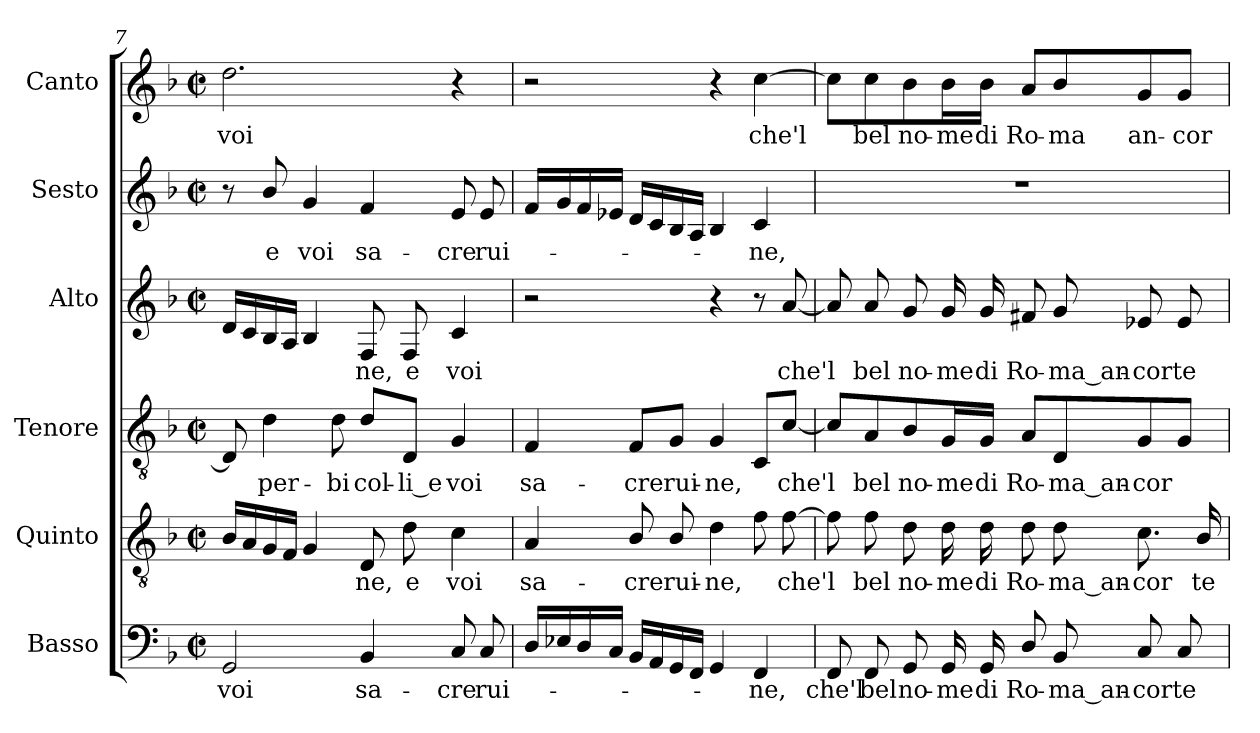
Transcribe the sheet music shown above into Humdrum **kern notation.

**kern	**text	**kern	**text	**kern	**text	**kern	**text	**kern	**text	**kern	**text
*part6	*part6	*part5	*part5	*part4	*part4	*part3	*part3	*part2	*part2	*part1	*part1
*staff6	*staff6	*staff5	*staff5	*staff4	*staff4	*staff3	*staff3	*staff2	*staff2	*staff1	*staff1
*I"Basso	*	*I"Quinto	*	*I"Tenore	*	*I"Alto	*	*I"Sesto	*	*I"Canto	*
*I'B.	*	*I'T.	*	*I'T.	*	*I'A.	*	*I'S.	*	*	*
*clefF4	*	*clefGv2	*	*clefGv2	*	*clefG2	*	*clefG2	*	*clefG2	*
*	*	*ITrd7c12	*	*ITrd7c12	*	*	*	*	*	*	*
*k[b-]	*	*k[b-]	*	*k[b-]	*	*k[b-]	*	*k[b-]	*	*k[b-]	*
*F:	*	*F:	*	*F:	*	*F:	*	*F:	*	*F:	*
*M2/2	*	*M2/2	*	*M2/2	*	*M2/2	*	*M2/2	*	*M2/2	*
*met(c|)	*	*met(c|)	*	*met(c|)	*	*met(c|)	*	*met(c|)	*	*met(c|)	*
=7	=7	=7	=7	=7	=7	=7	=7	=7	=7	=7	=7
!	!LO:LY:b:color=#000000	!	!	!	!	!	!	!	!	!	!
!	!	!	!	!	!	!	!	!	!	!	!LO:LY:b:color=#000000
2GGi/	voi	16BB-i/LL	.	8DDi/]	.	16di/LL	.	8r	.	2.ddi\	voi
.	.	16AAi/	.	.	.	16ci/	.	.	.	.	.
!	!	!	!	!	!LO:LY:b:color=#000000	!	!	!	!	!	!
!	!	!	!	!	!	!	!	!	!LO:LY:b:color=#000000	!	!
.	.	16GGi/	.	4Di\	-per-	16B-i/	.	8b-i/	e	.	.
.	.	16FFi/JJ	.	.	.	16Ai/JJ	.	.	.	.	.
!	!	!	!	!	!	!	!	!	!LO:LY:b:color=#000000	!	!
.	.	4GGi/	.	.	.	4B-i/	.	4gi/	voi	.	.
!	!	!	!	!	!LO:LY:b:color=#000000	!	!	!	!	!	!
.	.	.	.	8Di\	-bi	.	.	.	.	.	.
!	!LO:LY:b:color=#000000	!	!	!	!	!	!	!	!	!	!
!	!	!	!LO:LY:b:color=#000000	!	!	!	!	!	!	!	!
!	!	!	!	!	!LO:LY:b:color=#000000	!	!	!	!	!	!
!	!	!	!	!	!	!	!LO:LY:b:color=#000000	!	!	!	!
!	!	!	!	!	!	!	!	!	!LO:LY:b:color=#000000	!	!
4BB-i/	sa-	8DDi/	-ne,	8Di/L	col-	8Fi/	-ne,	4fi/	sa-	.	.
!	!	!	!LO:LY:b:color=#000000	!	!	!	!	!	!	!	!
!	!	!	!	!	!LO:LY:b:color=#000000	!	!	!	!	!	!
!	!	!	!	!	!	!	!LO:LY:b:color=#000000	!	!	!	!
.	.	8Di\	e	8DDi/J	-li_e	8Fi/	e	.	.	.	.
!	!LO:LY:b:color=#000000	!	!	!	!	!	!	!	!	!	!
!	!	!	!LO:LY:b:color=#000000	!	!	!	!	!	!	!	!
!	!	!	!	!	!LO:LY:b:color=#000000	!	!	!	!	!	!
!	!	!	!	!	!	!	!LO:LY:b:color=#000000	!	!	!	!
!	!	!	!	!	!	!	!	!	!LO:LY:b:color=#000000	!	!
8Ci/	-cre	4Ci\	voi	4GGi/	voi	4ci/	voi	8ei/	-cre	4r	.
!	!LO:LY:b:color=#000000	!	!	!	!	!	!	!	!	!	!
!	!	!	!	!	!	!	!	!	!LO:LY:b:color=#000000	!	!
8Ci/	rui-	.	.	.	.	.	.	8ei/	rui-	.	.
=8	=8	=8	=8	=8	=8	=8	=8	=8	=8	=8	=8
!	!	!	!LO:LY:b:color=#000000	!	!	!	!	!	!	!	!
!	!	!	!	!	!LO:LY:b:color=#000000	!	!	!	!	!	!
16Di/LL	.	4AAi/	sa-	4FFi/	sa-	2r	.	16fi/LL	.	2r	.
16E-Xi/	.	.	.	.	.	.	.	16gi/	.	.	.
16Di/	.	.	.	.	.	.	.	16fi/	.	.	.
16Ci/JJ	.	.	.	.	.	.	.	16e-Xi/JJ	.	.	.
!	!	!	!LO:LY:b:color=#000000	!	!	!	!	!	!	!	!
!	!	!	!	!	!LO:LY:b:color=#000000	!	!	!	!	!	!
16BB-i/LL	.	8BB-i/	-cre	8FFi/L	-cre	.	.	16di/LL	.	.	.
16AAi/	.	.	.	.	.	.	.	16ci/	.	.	.
!	!	!	!LO:LY:b:color=#000000	!	!	!	!	!	!	!	!
!	!	!	!	!	!LO:LY:b:color=#000000	!	!	!	!	!	!
16GGi/	.	8BB-i/	rui-	8GGi/J	rui-	.	.	16B-i/	.	.	.
16FFi/JJ	.	.	.	.	.	.	.	16Ai/JJ	.	.	.
!	!	!	!LO:LY:b:color=#000000	!	!	!	!	!	!	!	!
!	!	!	!	!	!LO:LY:b:color=#000000	!	!	!	!	!	!
4GGi/	.	4Di\	-ne,	4GGi/	-ne,	4r	.	4B-i/	.	4r	.
!	!LO:LY:b:color=#000000	!	!	!	!	!	!	!	!	!	!
!	!	!	!	!	!	!	!	!	!LO:LY:b:color=#000000	!	!
!	!	!	!	!	!	!	!	!	!	!	!LO:LY:b:color=#000000
4FFi/	-ne,	8Fi\	.	8CCi/L	.	8r	.	4ci/	-ne,	[4cci\	che'l
!	!	!	!LO:LY:b:color=#000000	!	!	!	!	!	!	!	!
!	!	!	!	!	!LO:LY:b:color=#000000	!	!	!	!	!	!
!	!	!	!	!	!	!	!LO:LY:b:color=#000000	!	!	!	!
.	.	[8Fi\	che'l	[8Ci/J	che'l	[8ai/	che'l	.	.	.	.
!!LO:PB:g=z
=9	=9	=9	=9	=9	=9	=9	=9	=9	=9	=9	=9
!	!LO:LY:b:color=#000000	!	!	!	!	!	!	!	!	!	!
8FFi/	che'l	8Fi\]	.	8Ci/L]	.	8ai/]	.	1r	.	8cci\L]	.
!	!LO:LY:b:color=#000000	!	!	!	!	!	!	!	!	!	!
!	!	!	!LO:LY:b:color=#000000	!	!	!	!	!	!	!	!
!	!	!	!	!	!LO:LY:b:color=#000000	!	!	!	!	!	!
!	!	!	!	!	!	!	!LO:LY:b:color=#000000	!	!	!	!
!	!	!	!	!	!	!	!	!	!	!	!LO:LY:b:color=#000000
8FFi/	bel	8Fi\	bel	8AAi/	bel	8ai/	bel	.	.	8cci\	bel
!	!LO:LY:b:color=#000000	!	!	!	!	!	!	!	!	!	!
!	!	!	!LO:LY:b:color=#000000	!	!	!	!	!	!	!	!
!	!	!	!	!	!LO:LY:b:color=#000000	!	!	!	!	!	!
!	!	!	!	!	!	!	!LO:LY:b:color=#000000	!	!	!	!
!	!	!	!	!	!	!	!	!	!	!	!LO:LY:b:color=#000000
8GGi/	no-	8Di\	no-	8BB-i/	no-	8gi/	no-	.	.	8b-i\	no-
!	!LO:LY:b:color=#000000	!	!	!	!	!	!	!	!	!	!
!	!	!	!LO:LY:b:color=#000000	!	!	!	!	!	!	!	!
!	!	!	!	!	!LO:LY:b:color=#000000	!	!	!	!	!	!
!	!	!	!	!	!	!	!LO:LY:b:color=#000000	!	!	!	!
!	!	!	!	!	!	!	!	!	!	!	!LO:LY:b:color=#000000
16GGi/	-me	16Di\	-me	16GGi/L	-me	16gi/	-me	.	.	16b-i\L	-me
!	!LO:LY:b:color=#000000	!	!	!	!	!	!	!	!	!	!
!	!	!	!LO:LY:b:color=#000000	!	!	!	!	!	!	!	!
!	!	!	!	!	!LO:LY:b:color=#000000	!	!	!	!	!	!
!	!	!	!	!	!	!	!LO:LY:b:color=#000000	!	!	!	!
!	!	!	!	!	!	!	!	!	!	!	!LO:LY:b:color=#000000
16GGi/	di	16Di\	di	16GGi/JJ	di	16gi/	di	.	.	16b-i\JJ	di
!	!LO:LY:b:color=#000000	!	!	!	!	!	!	!	!	!	!
!	!	!	!LO:LY:b:color=#000000	!	!	!	!	!	!	!	!
!	!	!	!	!	!LO:LY:b:color=#000000	!	!	!	!	!	!
!	!	!	!	!	!	!	!LO:LY:b:color=#000000	!	!	!	!
!	!	!	!	!	!	!	!	!	!	!	!LO:LY:b:color=#000000
8Di/	Ro-	8Di\	Ro-	8AAi/L	Ro-	8f#Xi/	Ro-	.	.	8ai/L	Ro-
!	!LO:LY:b:color=#000000	!	!	!	!	!	!	!	!	!	!
!	!	!	!LO:LY:b:color=#000000	!	!	!	!	!	!	!	!
!	!	!	!	!	!LO:LY:b:color=#000000	!	!	!	!	!	!
!	!	!	!	!	!	!	!LO:LY:b:color=#000000	!	!	!	!
!	!	!	!	!	!	!	!	!	!	!	!LO:LY:b:color=#000000
8BB-i/	-ma_an-	8Di\	-ma_an-	8DDi/	-ma_an-	8gi/	-ma_an-	.	.	8b-i/	-ma
!	!LO:LY:b:color=#000000	!	!	!	!	!	!	!	!	!	!
!	!	!	!LO:LY:b:color=#000000	!	!	!	!	!	!	!	!
!	!	!	!	!	!LO:LY:b:color=#000000	!	!	!	!	!	!
!	!	!	!	!	!	!	!LO:LY:b:color=#000000	!	!	!	!
!	!	!	!	!	!	!	!	!	!	!	!LO:LY:b:color=#000000
8Ci/	-cor	8.Ci\	-cor	8GGi/	-cor	8e-Xi/	-cor	.	.	8gi/	an-
!	!LO:LY:b:color=#000000	!	!	!	!	!	!	!	!	!	!
!	!	!	!	!	!	!	!LO:LY:b:color=#000000	!	!	!	!
!	!	!	!	!	!	!	!	!	!	!	!LO:LY:b:color=#000000
8Ci/	te-	.	.	8GGi/J	.	8e-i/	te-	.	.	8gi/J	-cor
!	!	!	!LO:LY:b:color=#000000	!	!	!	!	!	!	!	!
.	.	16BB-i/	te-	.	.	.	.	.	.	.	.
=	=	=	=	=	=	=	=	=	=	=	=
*-	*-	*-	*-	*-	*-	*-	*-	*-	*-	*-	*-
